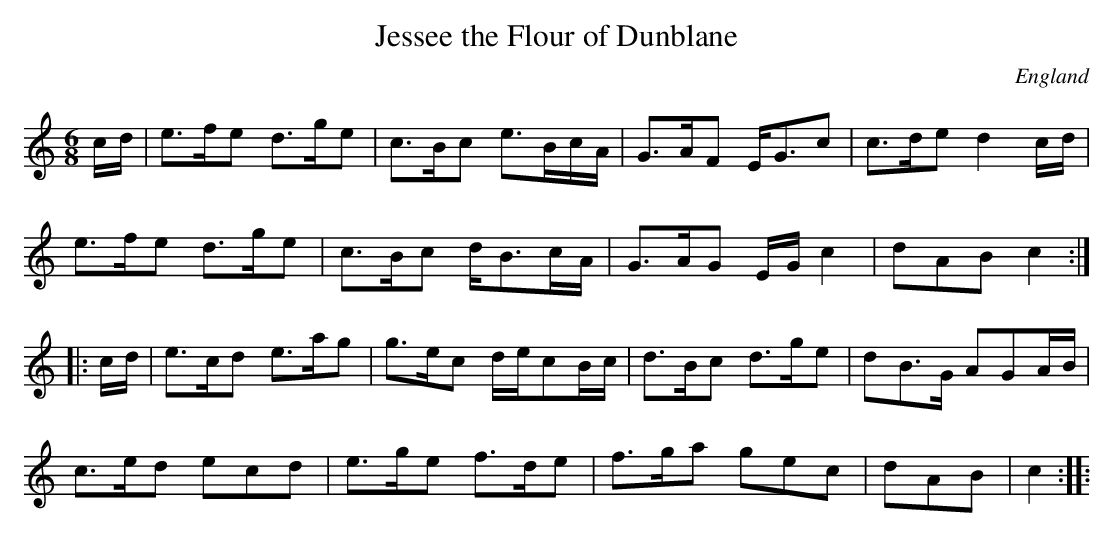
X:1
T:Jessee the Flour of Dunblane
L:1/8
M:6/8
O:England
K:C major
c/d/ | \
e>fe d>ge | c>Bc e>Bc/A/ | G>AF E<Gc | c>de d2c/d/ |
e>fe d>ge | c>Bc d<Bc/A/ | G>AG E/G/c2 | dAB c2 ::
c/d/ | \
e>cd e>ag | g>ec d/e/cB/c/ | d>Bc d>ge | dB>G AGA/B/ |
c>ed ecd  | e>ge f>de | f>ga gec | dAB | c2 ::
